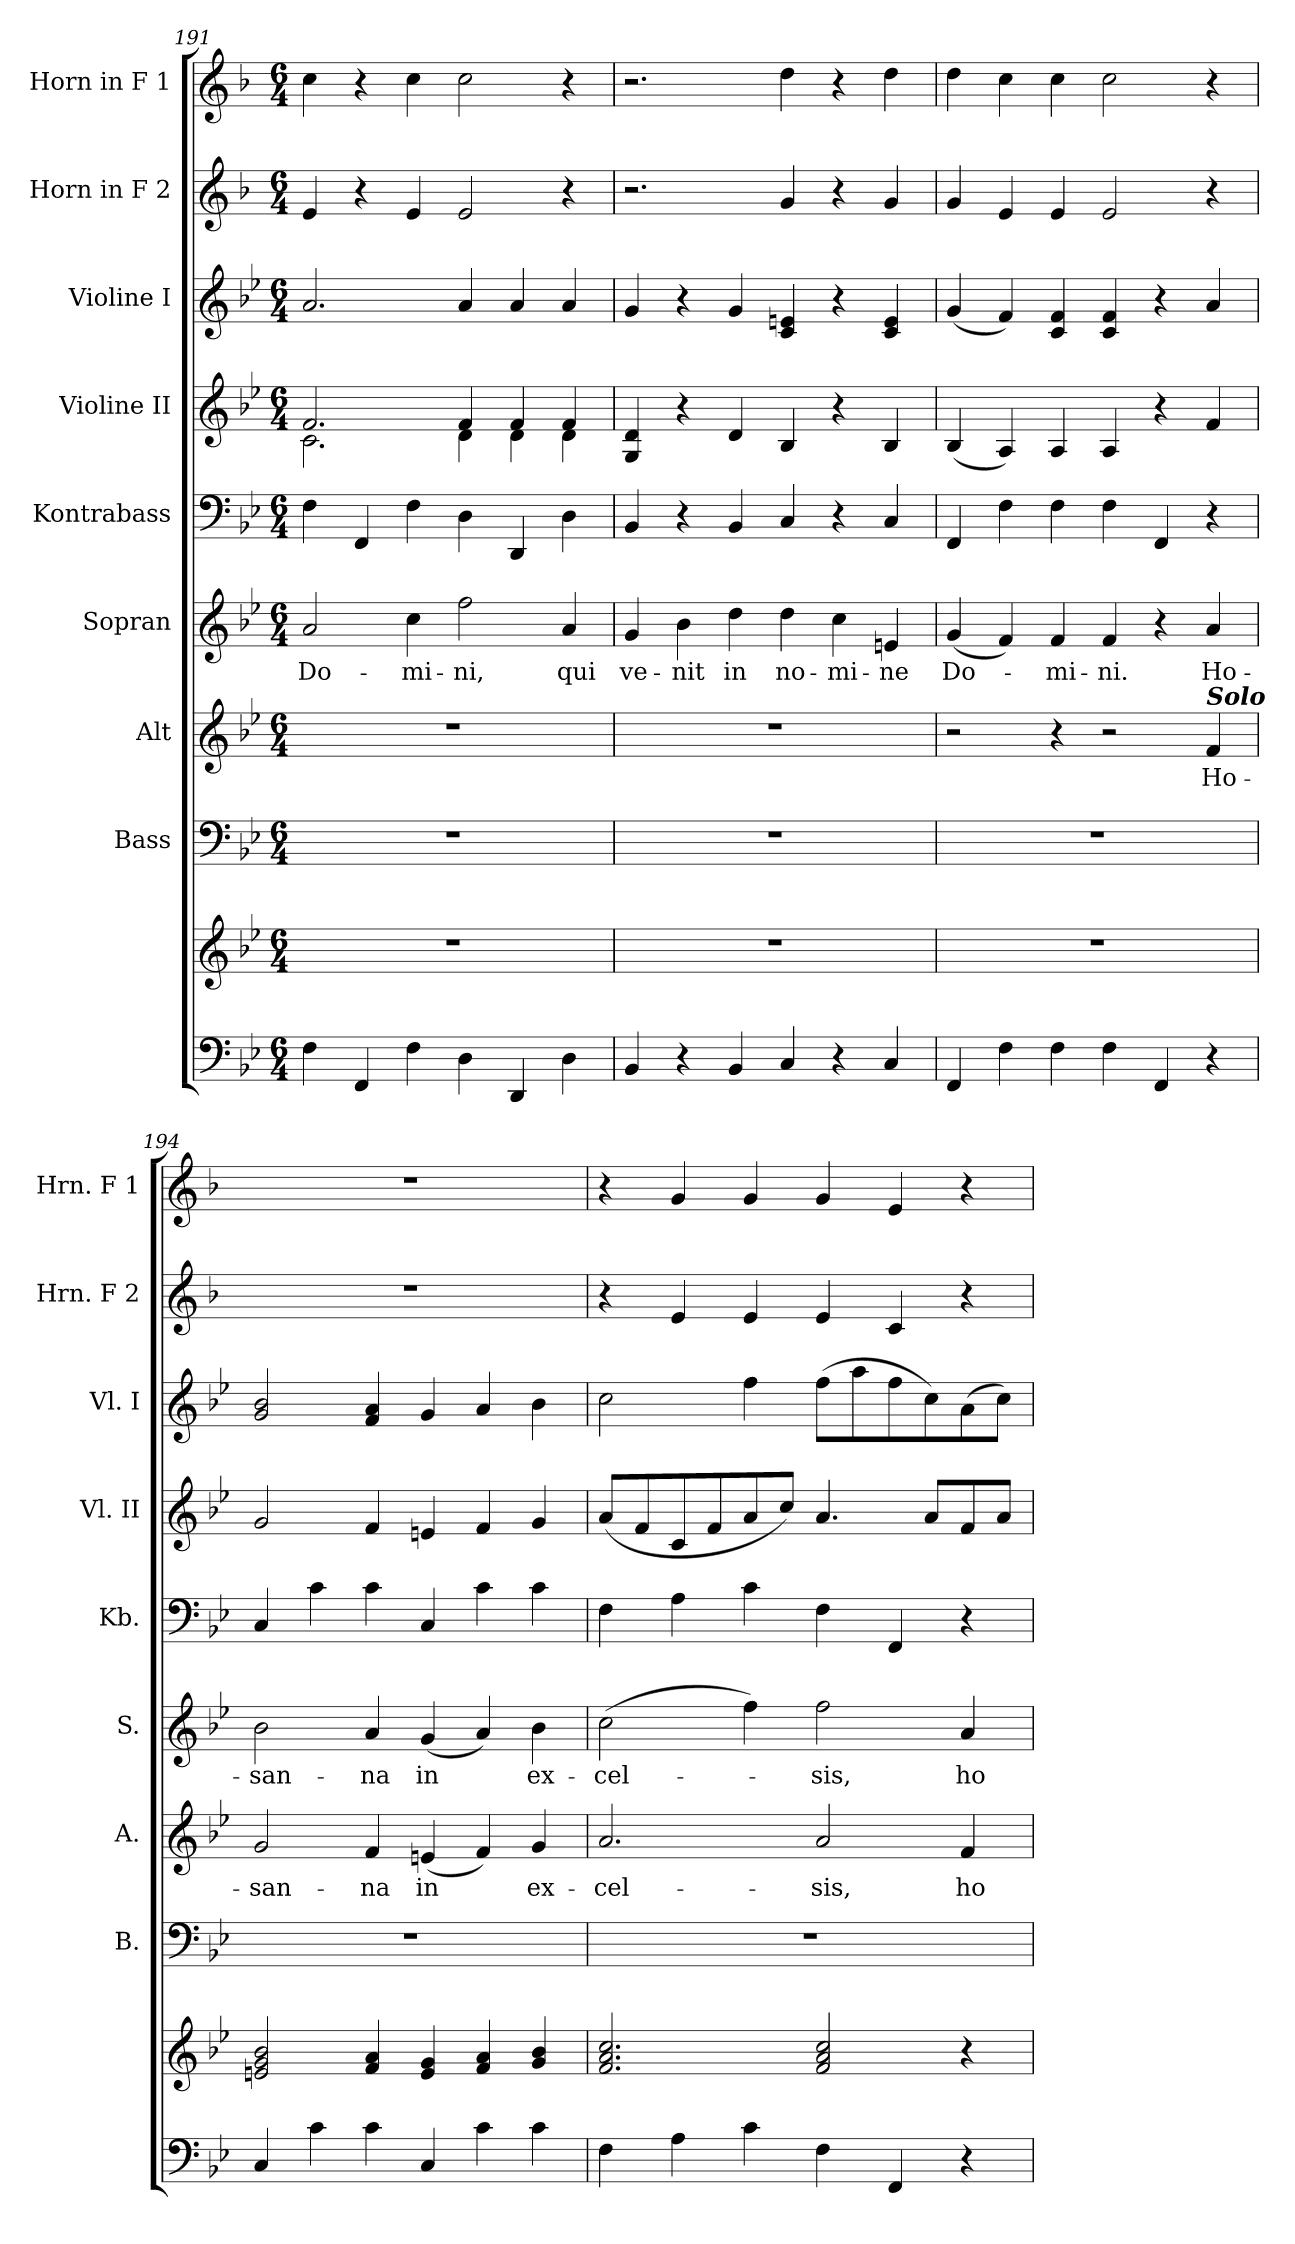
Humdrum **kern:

**kern	**kern	**kern	**kern	**text	**kern	**text	**kern	**kern	**kern	**kern	**kern
*part9	*part9	*part8	*part7	*part7	*part6	*part6	*part5	*part4	*part3	*part2	*part1
*staff10	*staff9	*staff8	*staff7	*staff7	*staff6	*staff6	*staff5	*staff4	*staff3	*staff2	*staff1
*	*	*I"Bass	*I"Alt	*	*I"Sopran	*	*I"Kontrabass	*I"Violine II	*I"Violine I	*I"Horn in F 2	*I"Horn in F 1
*	*	*I'B.	*I'A.	*	*I'S.	*	*I'Kb.	*I'Vl. II	*I'Vl. I	*I'Hrn. F 2	*I'Hrn. F 1
*clefF4	*clefG2	*clefF4	*clefG2	*	*clefG2	*	*clefF4	*clefG2	*clefG2	*clefG2	*clefG2
*	*	*	*	*	*	*	*ITrd7c12	*	*	*ITrd4c7	*ITrd4c7
*k[b-e-]	*k[b-e-]	*k[b-e-]	*k[b-e-]	*	*k[b-e-]	*	*k[b-e-]	*k[b-e-]	*k[b-e-]	*k[b-e-]	*k[b-e-]
*B-:	*B-:	*B-:	*B-:	*	*B-:	*	*B-:	*B-:	*B-:	*B-:	*B-:
*M6/4	*M6/4	*M6/4	*M6/4	*	*M6/4	*	*M6/4	*M6/4	*M6/4	*M6/4	*M6/4
=191	=191	=191	=191	=191	=191	=191	=191	=191	=191	=191	=191
!	!	!	!	!	!	!LO:LY:b	!	!	!	!	!
*	*	*	*	*	*	*	*	*^	*	*	*
4F\	1.r	1.r	1.r	.	2a/	Do-	4FF\	2.f/	2.c\	2.a/	4A/	4f\
4FF/	.	.	.	.	.	.	4FFF/	.	.	.	4r	4r
!	!	!	!	!	!	!LO:LY:b	!	!	!	!	!	!
4F\	.	.	.	.	4cc\	-mi-	4FF\	.	.	.	4A/	4f\
!	!	!	!	!	!	!LO:LY:b	!	!	!	!	!	!
4D\	.	.	.	.	2ff\	-ni,	4DD\	4f/	4d\	4a/	2A/	2f\
4DD/	.	.	.	.	.	.	4DDD/	4f/	4d\	4a/	.	.
!	!	!	!	!	!	!LO:LY:b	!	!	!	!	!	!
4D\	.	.	.	.	4a/	qui	4DD\	4f/	4d\	4a/	4r	4r
=192	=192	=192	=192	=192	=192	=192	=192	=192	=192	=192	=192	=192
!	!	!	!	!	!	!LO:LY:b	!	!	!	!	!	!
*	*	*	*	*	*	*	*	*v	*v	*	*	*
4BB-/	1.r	1.r	1.r	.	4g/	ve-	4BBB-/	4G/ 4d/	4g/	2.r	2.r
!	!	!	!	!	!	!LO:LY:b	!	!	!	!	!
4r	.	.	.	.	4b-\	-nit	4r	4r	4r	.	.
!	!	!	!	!	!	!LO:LY:b	!	!	!	!	!
4BB-/	.	.	.	.	4dd\	in	4BBB-/	4d/	4g/	.	.
!	!	!	!	!	!	!LO:LY:b	!	!	!	!	!
4C/	.	.	.	.	4dd\	no-	4CC/	4B-/	4c/ 4en/	4c/	4g\
!	!	!	!	!	!	!LO:LY:b	!	!	!	!	!
4r	.	.	.	.	4cc\	-mi-	4r	4r	4r	4r	4r
!	!	!	!	!	!	!LO:LY:b	!	!	!	!	!
4C/	.	.	.	.	4en/	-ne	4CC/	4B-/	4c/ 4e/	4c/	4g\
!!LO:PB:g=z
=193	=193	=193	=193	=193	=193	=193	=193	=193	=193	=193	=193
!	!	!	!	!	!	!LO:LY:b	!	!	!	!	!
4FF/	1.r	1.r	2r	.	(<4g/	Do-	4FFF/	(<4B-/	(<4g/	4c/	4g\
4F\	.	.	.	.	4f/)	.	4FF\	4A/)	4f/)	4A/	4f\
!	!	!	!	!	!	!LO:LY:b	!	!	!	!	!
4F\	.	.	4r	.	4f/	-mi-	4FF\	4A/	4c/ 4f/	4A/	4f\
!	!	!	!	!	!	!LO:LY:b	!	!	!	!	!
4F\	.	.	2r	.	4f/	-ni.	4FF\	4A/	4c/ 4f/	2A/	2f\
4FF/	.	.	.	.	4r	.	4FFF/	4r	4r	.	.
!	!	!	!LO:TX:a:Bi:t=Solo	!	!	!	!	!	!	!	!
!	!	!	!	!LO:LY:b	!	!LO:LY:b	!	!	!	!	!
4r	.	.	4f/	Ho-	4a/	Ho-	4r	4f/	4a/	4r	4r
=194	=194	=194	=194	=194	=194	=194	=194	=194	=194	=194	=194
!	!	!	!	!LO:LY:b	!	!LO:LY:b	!	!	!	!	!
4C/	2en/ 2g/ 2b-/	1.r	2g/	-san-	2b-\	-san-	4CC/	2g/	2g/ 2b-/	1.r	1.r
4c\	.	.	.	.	.	.	4C\	.	.	.	.
!	!	!	!	!LO:LY:b	!	!LO:LY:b	!	!	!	!	!
4c\	4f/ 4a/	.	4f/	-na	4a/	-na	4C\	4f/	4f/ 4a/	.	.
!	!	!	!	!LO:LY:b	!	!LO:LY:b	!	!	!	!	!
4C/	4e/ 4g/	.	(<4en/	in	(<4g/	in	4CC/	4en/	4g/	.	.
4c\	4f/ 4a/	.	4f/)	.	4a/)	.	4C\	4f/	4a/	.	.
!	!	!	!	!LO:LY:b	!	!LO:LY:b	!	!	!	!	!
4c\	4g/ 4b-/	.	4g/	ex-	4b-\	ex-	4C\	4g/	4b-\	.	.
=195	=195	=195	=195	=195	=195	=195	=195	=195	=195	=195	=195
!	!	!	!	!LO:LY:b	!	!LO:LY:b	!	!	!	!	!
4F\	2.f/ 2.a/ 2.cc/	1.r	2.a/	-cel-	(>2cc\	-cel-	4FF\	(<8a/L	2cc\	4r	4r
.	.	.	.	.	.	.	.	8f/	.	.	.
4A\	.	.	.	.	.	.	4AA\	8c/	.	4A/	4c/
.	.	.	.	.	.	.	.	8f/	.	.	.
4c\	.	.	.	.	4ff\)	.	4C\	8a/	4ff\	4A/	4c/
.	.	.	.	.	.	.	.	8cc/J)	.	.	.
!	!	!	!	!LO:LY:b	!	!LO:LY:b	!	!	!	!	!
4F\	2f/ 2a/ 2cc/	.	2a/	-sis,	2ff\	-sis,	4FF\	4.a/	(>8ff\L	4A/	4c/
.	.	.	.	.	.	.	.	.	8aa\	.	.
4FF/	.	.	.	.	.	.	4FFF/	.	8ff\	4F/	4A/
.	.	.	.	.	.	.	.	8a/L	8cc\)	.	.
!	!	!	!	!LO:LY:b	!	!LO:LY:b	!	!	!	!	!
4r	4r	.	4f/	ho-	4a/	ho-	4r	8f/	(>8a\	4r	4r
.	.	.	.	.	.	.	.	8a/J	8cc\J)	.	.
=	=	=	=	=	=	=	=	=	=	=	=
*-	*-	*-	*-	*-	*-	*-	*-	*-	*-	*-	*-
